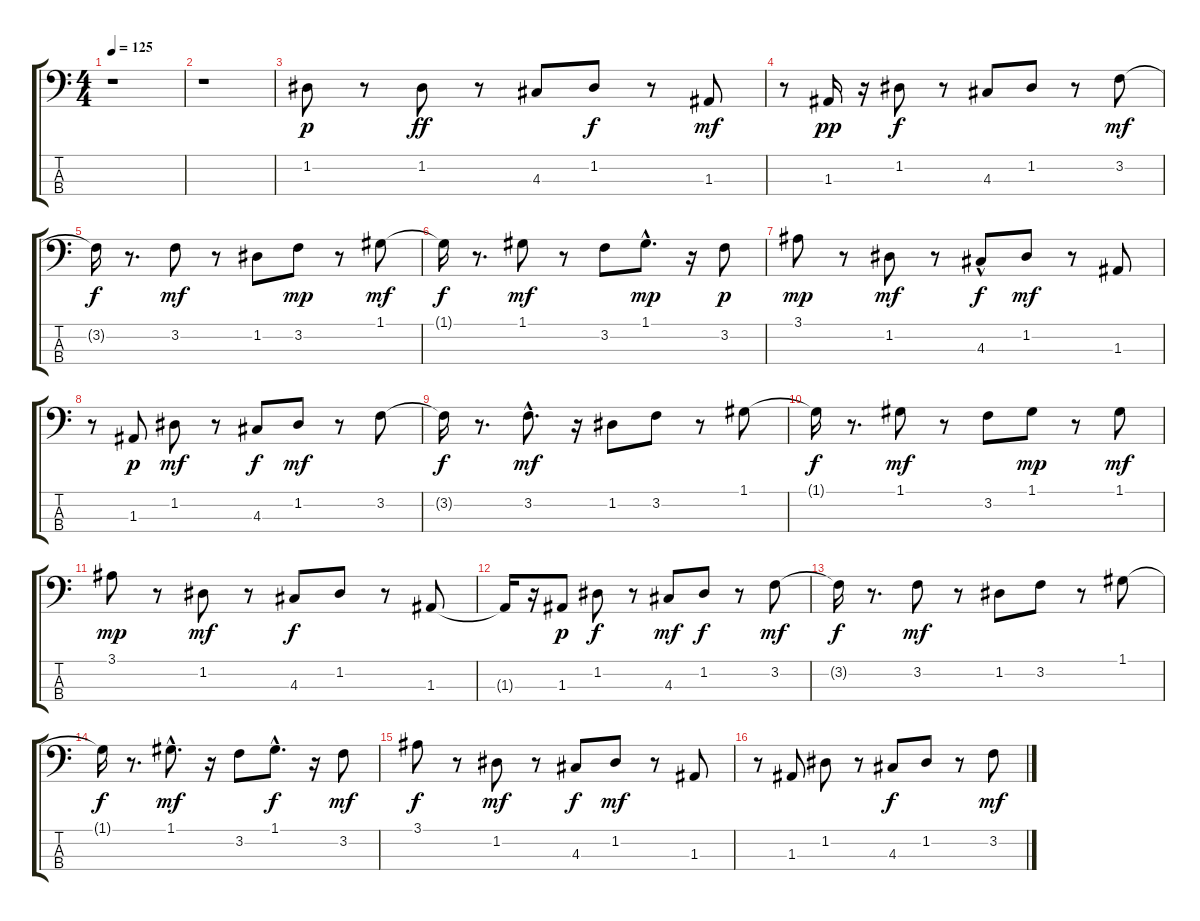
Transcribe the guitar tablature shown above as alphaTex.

\track "" {instrument electricbassfinger}
\staff {score tabs}
\tuning (G2 D2 A1 E1) {hide}
\ts (4 4)
\tempo 125
\clef f4
\ks c
r.1{dy p instrument electricbassfinger} |
r.1 |
1.2.8 r.8 1.2.8{dy ff} r.8 4.3.8 1.2.8{dy f} r.8 1.3.8{dy mf} |
r.8 1.3.16{dy pp} r.16 1.2.8{dy f} r.8 4.3.8{balance 10} 1.2.8{balance 11} r.8 3.2.8{dy mf balance 11} |
3.2{t}.16{dy f} r.8{d} 3.2.8{dy mf balance 10} r.8 1.2.8{balance 10} 3.2.8{dy mp balance 10} r.8 1.1.8{dy mf} |
1.1{t}.16{dy f} r.8{d} 1.1.8{dy mf} r.8 3.2.8 1.1{hac}.8{d dy mp} r.16 3.2.8{dy p} |
3.1.8{dy mp} r.8 1.2.8{dy mf} r.8 4.3{hac}.8{dy f} 1.2.8{dy mf} r.8 1.3.8 |
r.8 1.3.8{dy p} 1.2.8{dy mf} r.8 4.3.8{dy f} 1.2.8{dy mf} r.8 3.2.8 |
3.2{t}.16{dy f} r.8{d} 3.2{hac}.8{d dy mf} r.16 1.2.8 3.2.8 r.8 1.1.8 |
1.1{t}.16{dy f} r.8{d} 1.1.8{dy mf} r.8 3.2.8 1.1.8{dy mp} r.8 1.1.8{dy mf} |
3.1.8{dy mp} r.8 1.2.8{dy mf} r.8 4.3.8{dy f} 1.2.8 r.8 1.3.8 |
1.3{t}.16 r.16 1.3.8{dy p} 1.2.8{dy f} r.8 4.3.8{dy mf} 1.2.8{dy f} r.8 3.2.8{dy mf} |
3.2{t}.16{dy f} r.8{d} 3.2.8{dy mf} r.8 1.2.8 3.2.8 r.8 1.1.8 |
1.1{t}.16{dy f} r.8{d} 1.1{hac}.8{d dy mf} r.16 3.2.8 1.1{hac}.8{d dy f} r.16 3.2.8{dy mf} |
3.1.8{dy f} r.8 1.2.8{dy mf} r.8 4.3.8{dy f} 1.2.8{dy mf} r.8 1.3.8 |
r.8 1.3.8 1.2.8 r.8 4.3.8{dy f} 1.2.8 r.8 3.2.8{dy mf}
